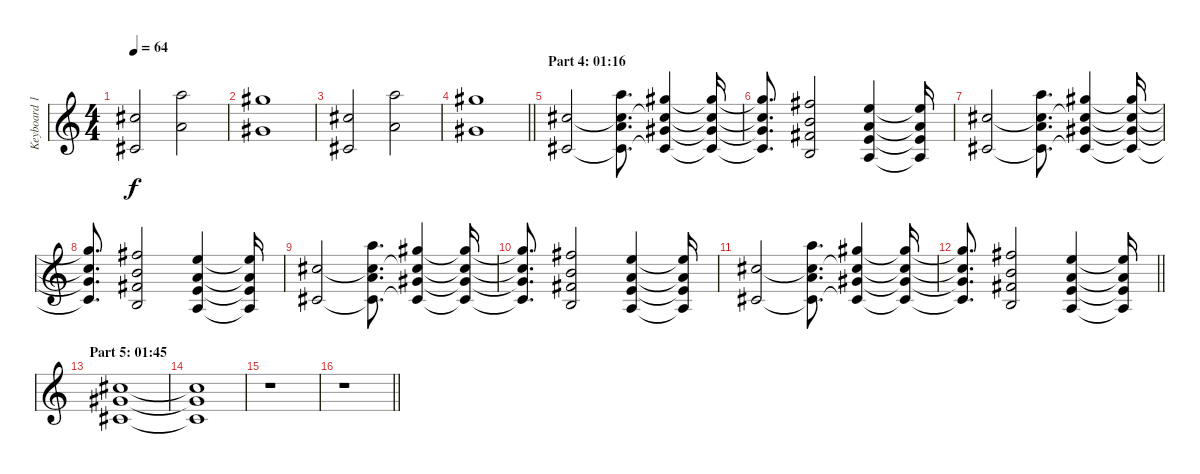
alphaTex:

\track ("Keyboard 1 (Strings)" "Keyboard 1") {instrument stringensemble1}
\staff {score}
\tuning (E4 B3 G3 D3 A2 E2 B1) {hide}
\ts (4 4)
\tempo 64
\clef g2
\ks c
(14.2 11.4).2{dy f} (17.1 14.3).2 |
(16.1 13.3).1 |
(14.2 11.4).2 (17.1 14.3).2 |
\barLineRight lightlight
(16.1 13.3).1 |
\section ("" "Part 4: 01:16")
(14.2 11.4).2 (17.1 14.2{t} 14.3 11.4{t}).8{d} (16.1 14.2{t} 13.3 11.4{t}).4 (16.1{t} 14.2{t} 13.3{t} 11.4{t}).16 |
(16.1{t} 14.2{t} 13.3{t} 11.4{t}).8{d} (14.1 12.2 11.3 9.4).2 (12.1 10.2 9.3 7.4).4 (12.1{t} 10.2{t} 9.3{t} 7.4{t}).16 |
(14.2 11.4).2 (17.1 14.2{t} 14.3 11.4{t}).8{d} (16.1 14.2{t} 13.3 11.4{t}).4 (16.1{t} 14.2{t} 13.3{t} 11.4{t}).16 |
(16.1{t} 14.2{t} 13.3{t} 11.4{t}).8{d} (14.1 12.2 11.3 9.4).2 (12.1 10.2 9.3 7.4).4 (12.1{t} 10.2{t} 9.3{t} 7.4{t}).16 |
(14.2 11.4).2 (17.1 14.2{t} 14.3 11.4{t}).8{d} (16.1 14.2{t} 13.3 11.4{t}).4 (16.1{t} 14.2{t} 13.3{t} 11.4{t}).16 |
(16.1{t} 14.2{t} 13.3{t} 11.4{t}).8{d} (14.1 12.2 11.3 9.4).2 (12.1 10.2 9.3 7.4).4 (12.1{t} 10.2{t} 9.3{t} 7.4{t}).16 |
(14.2 11.4).2 (17.1 14.2{t} 14.3 11.4{t}).8{d} (16.1 14.2{t} 13.3 11.4{t}).4 (16.1{t} 14.2{t} 13.3{t} 11.4{t}).16 |
\barLineRight lightlight
(16.1{t} 14.2{t} 13.3{t} 11.4{t}).8{d} (14.1 12.2 11.3 9.4).2 (12.1 10.2 9.3 7.4).4 (12.1{t} 10.2{t} 9.3{t} 7.4{t}).16 |
\section ("" "Part 5: 01:45")
(9.1 9.2 6.3).1{volume 0} |
(9.1{t} 9.2{t} 6.3{t}).1 |
r.1 |
\barLineRight lightlight
r.1
